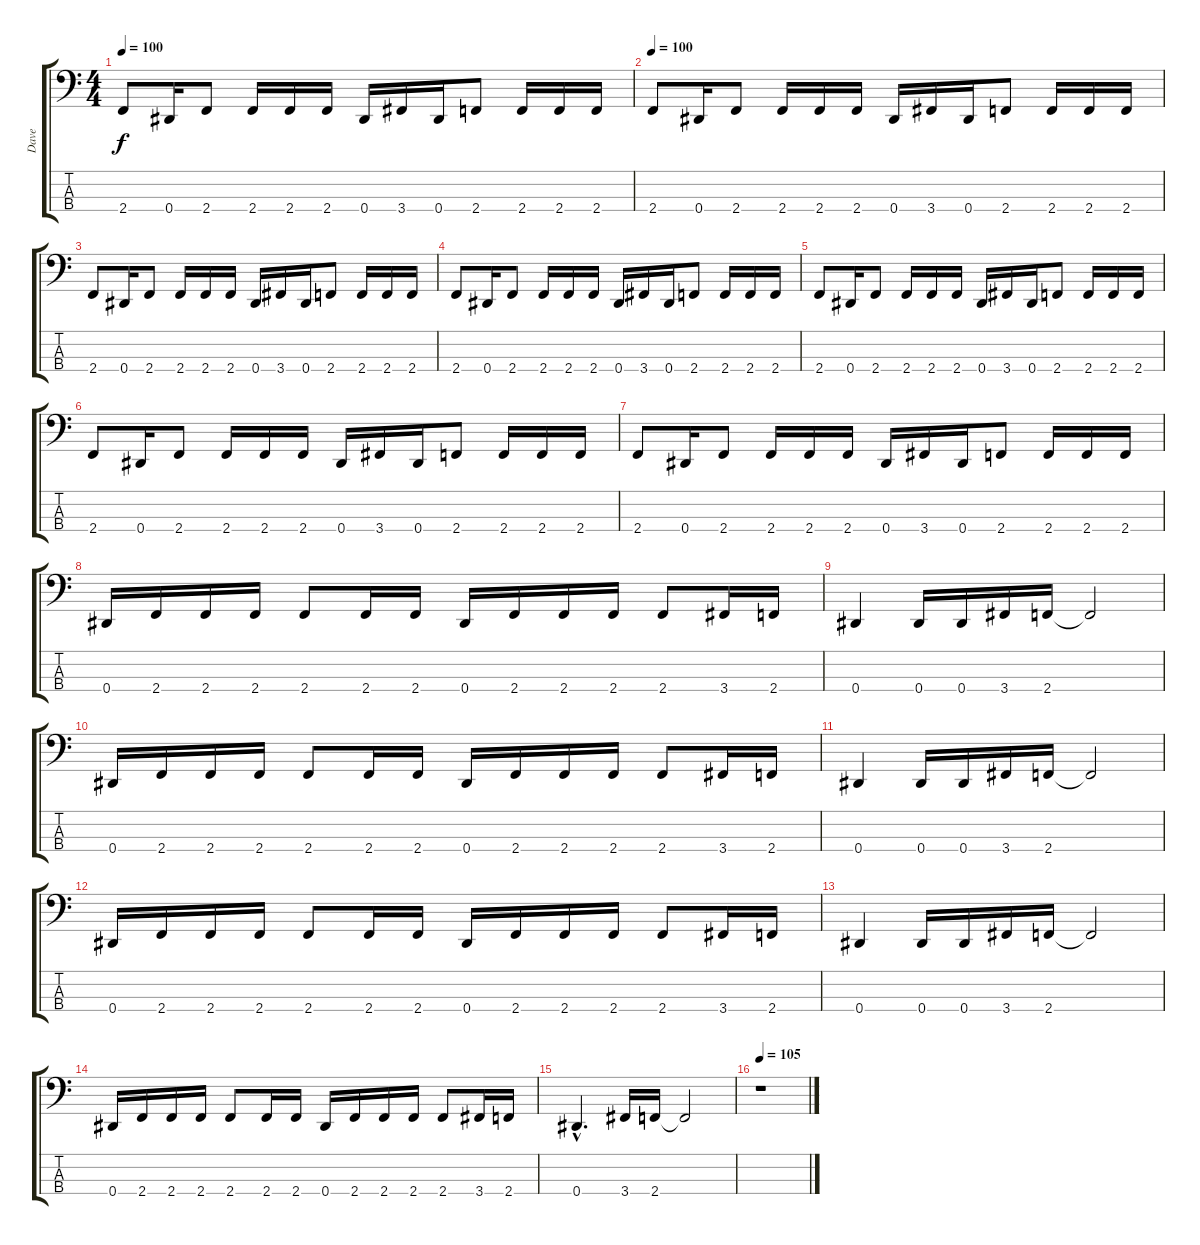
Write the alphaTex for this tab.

\track ("Dave" "Dave") {instrument electricbasspick}
\staff {score tabs}
\tuning (Gb2 Db2 Ab1 Eb1) {hide}
\ts (4 4)
\tempo 100
\clef f4
\ks c
2.4.8{dy f} 0.4.16 2.4.8 2.4.16 2.4.16 2.4.16 0.4.16 3.4.16 0.4.16 2.4.8 2.4.16 2.4.16 2.4.16 |
\tempo 100
2.4.8 0.4.16 2.4.8 2.4.16 2.4.16 2.4.16 0.4.16 3.4.16 0.4.16 2.4.8 2.4.16 2.4.16 2.4.16 |
2.4.8 0.4.16 2.4.8 2.4.16 2.4.16 2.4.16 0.4.16 3.4.16 0.4.16 2.4.8 2.4.16 2.4.16 2.4.16 |
2.4.8 0.4.16 2.4.8 2.4.16 2.4.16 2.4.16 0.4.16 3.4.16 0.4.16 2.4.8 2.4.16 2.4.16 2.4.16 |
2.4.8 0.4.16 2.4.8 2.4.16 2.4.16 2.4.16 0.4.16 3.4.16 0.4.16 2.4.8 2.4.16 2.4.16 2.4.16 |
2.4.8 0.4.16 2.4.8 2.4.16 2.4.16 2.4.16 0.4.16 3.4.16 0.4.16 2.4.8 2.4.16 2.4.16 2.4.16 |
2.4.8 0.4.16 2.4.8 2.4.16 2.4.16 2.4.16 0.4.16 3.4.16 0.4.16 2.4.8 2.4.16 2.4.16 2.4.16 |
0.4.16 2.4.16 2.4.16 2.4.16 2.4.8 2.4.16 2.4.16 0.4.16 2.4.16 2.4.16 2.4.16 2.4.8 3.4.16 2.4.16 |
0.4.4 0.4.16 0.4.16 3.4.16 2.4.16 2.4{t}.2 |
0.4.16 2.4.16 2.4.16 2.4.16 2.4.8 2.4.16 2.4.16 0.4.16 2.4.16 2.4.16 2.4.16 2.4.8 3.4.16 2.4.16 |
0.4.4 0.4.16 0.4.16 3.4.16 2.4.16 2.4{t}.2 |
0.4.16 2.4.16 2.4.16 2.4.16 2.4.8 2.4.16 2.4.16 0.4.16 2.4.16 2.4.16 2.4.16 2.4.8 3.4.16 2.4.16 |
0.4.4 0.4.16 0.4.16 3.4.16 2.4.16 2.4{t}.2 |
0.4.16 2.4.16 2.4.16 2.4.16 2.4.8 2.4.16 2.4.16 0.4.16 2.4.16 2.4.16 2.4.16 2.4.8 3.4.16 2.4.16 |
0.4{hac}.4{d} 3.4.16 2.4.16 2.4{t}.2 |
\tempo 105
r.1
